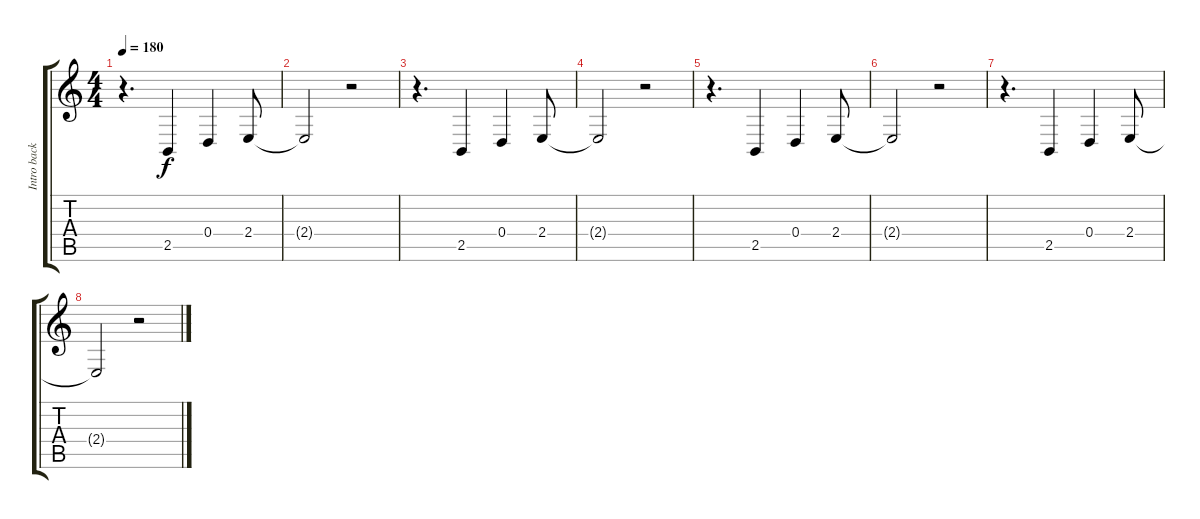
\track ("Intro background" "Intro back") {instrument voiceoohs}
\staff {score tabs}
\tuning (E4 B3 G3 D3 A2 E2) {hide}
\ts (4 4)
\tempo 180
\clef g2
\ks c
r.4{d dy f} 2.5.4 0.4.4 2.4.8 |
2.4{t}.2 r.2 |
r.4{d} 2.5.4 0.4.4 2.4.8 |
2.4{t}.2 r.2 |
r.4{d} 2.5.4 0.4.4 2.4.8 |
2.4{t}.2 r.2 |
r.4{d} 2.5.4 0.4.4 2.4.8 |
2.4{t}.2 r.2
